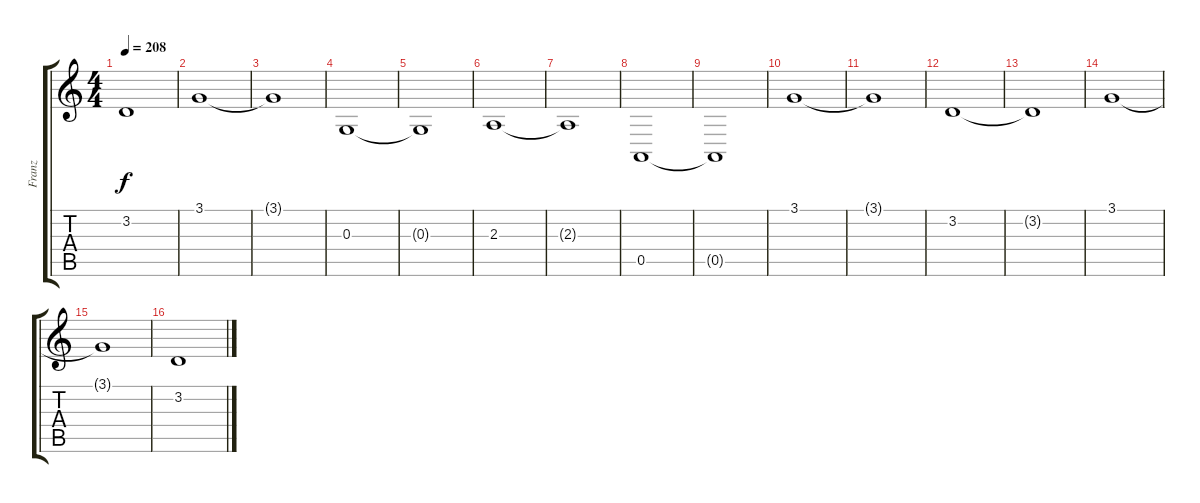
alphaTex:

\track ("Franz" "Franz") {instrument baritonesax}
\staff {score tabs}
\tuning (E4 B3 G3 D3 A2 E2) {hide}
\ts (4 4)
\tempo 208
\clef g2
\ks c
3.2.1{dy f} |
3.1.1 |
3.1{t}.1 |
0.3.1 |
0.3{t}.1 |
2.3.1 |
2.3{t}.1 |
0.5.1 |
0.5{t}.1 |
3.1.1 |
3.1{t}.1 |
3.2.1 |
3.2{t}.1 |
3.1.1 |
3.1{t}.1 |
3.2.1
